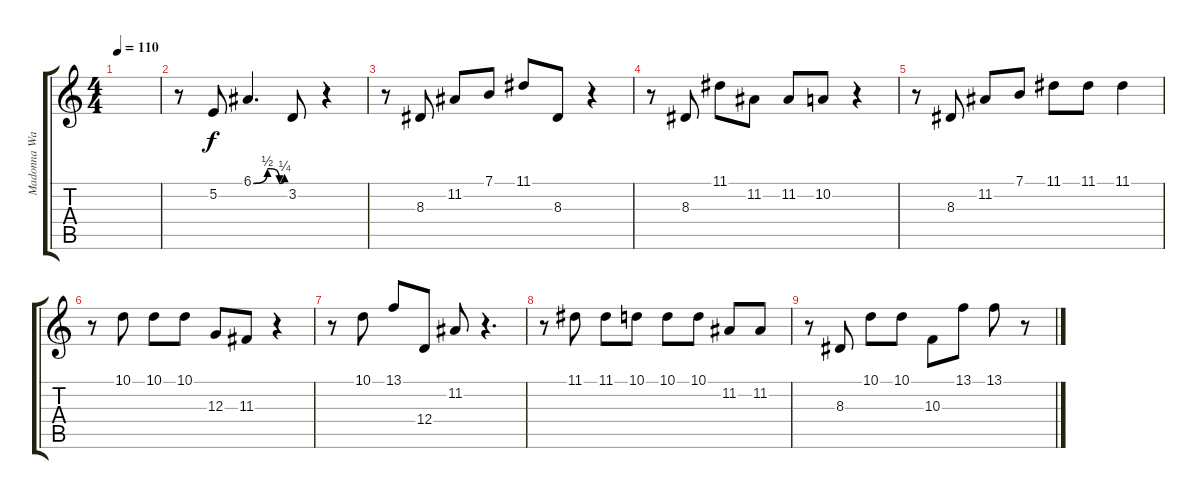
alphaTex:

\track ("Madonna Wayne Gacy" "Madonna Wa") {instrument lead6voice}
\staff {score tabs}
\tuning (E4 B3 G3 D3 A2 D2) {hide}
\ts (4 4)
\tempo 110
\clef g2
\ks c
|
r.8 5.2.8 6.1{be (custom 0 0 27 2 30 2 33 2 50 0 60 1)}.4{d} 3.2.8 r.4 |
r.8 8.3.8 11.2.8 7.1.8 11.1.8 8.3.8 r.4 |
r.8 8.3.8 11.1.8 11.2.8 11.2.8 10.2.8 r.4 |
r.8 8.3.8 11.2.8 7.1.8 11.1.8 11.1.8 11.1.4 |
r.8 10.1.8 10.1.8 10.1.8 12.3.8 11.3.8 r.4 |
r.8 10.1.8 13.1.8 12.4.8 11.2.8 r.4{d} |
r.8 11.1.8 11.1.8 10.1.8 10.1.8 10.1.8 11.2.8 11.2.8 |
r.8 8.3.8 10.1.8 10.1.8 10.3.8 13.1.8 13.1.8 r.8
